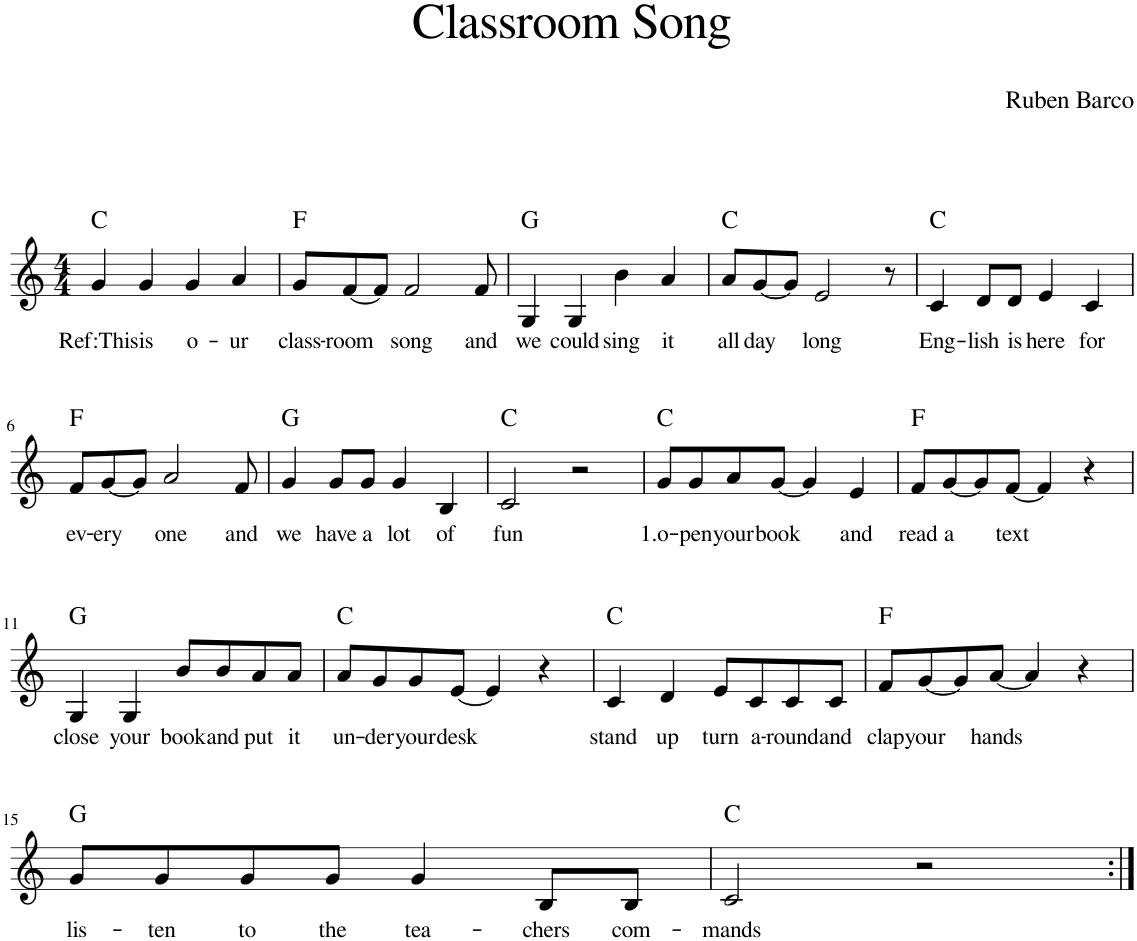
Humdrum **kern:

**kern	**text	**harte
*part1	*part1	*part1
*staff1	*staff1	*
*I"Stimme	*	*
*I'St.	*	*
*clefG2	*	*
*k[]	*	*
*M4/4	*	*
=1	=1	=1
!	!LO:LY:b	!
4g/	Ref:This	C:maj
!	!LO:LY:b	!
4g/	is	.
!	!LO:LY:b	!
4g/	o-	.
!	!LO:LY:b	!
4a/	-ur	.
=2	=2	=2
!	!LO:LY:b	!
8g/L	class-	F:maj
!	!LO:LY:b	!
[8f/	-room	.
8f/J]	.	.
!	!LO:LY:b	!
2f/	song	.
!	!LO:LY:b	!
8f/	and	.
=3	=3	=3
!	!LO:LY:b	!
4G/	we	G:maj
!	!LO:LY:b	!
4G/	could	.
!	!LO:LY:b	!
4b\	sing	.
!	!LO:LY:b	!
4a/	it	.
=4	=4	=4
!	!LO:LY:b	!
8a/L	all	C:maj
!	!LO:LY:b	!
[8g/	day	.
8g/J]	.	.
!	!LO:LY:b	!
2e/	long	.
8r	.	.
=5	=5	=5
!	!LO:LY:b	!
4c/	Eng-	C:maj
!	!LO:LY:b	!
8d/L	-lish	.
!	!LO:LY:b	!
8d/J	is	.
!	!LO:LY:b	!
4e/	here	.
!	!LO:LY:b	!
4c/	for	.
!!LO:LB:g=z
=6	=6	=6
!	!LO:LY:b	!
8f/L	ev-	F:maj
!	!LO:LY:b	!
[8g/	-ery	.
8g/J]	.	.
!	!LO:LY:b	!
2a/	one	.
!	!LO:LY:b	!
8f/	and	.
=7	=7	=7
!	!LO:LY:b	!
4g/	we	G:maj
!	!LO:LY:b	!
8g/L	have	.
!	!LO:LY:b	!
8g/J	a	.
!	!LO:LY:b	!
4g/	lot	.
!	!LO:LY:b	!
4B/	of	.
=8	=8	=8
!	!LO:LY:b	!
2c/	fun	C:maj
2r	.	.
=9	=9	=9
!	!LO:LY:b	!
8g/L	1.o-	C:maj
!	!LO:LY:b	!
8g/	-pen	.
!	!LO:LY:b	!
8a/	your	.
!	!LO:LY:b	!
[8g/J	book	.
4g/]	.	.
!	!LO:LY:b	!
4e/	and	.
=10	=10	=10
!	!LO:LY:b	!
8f/L	read	F:maj
!	!LO:LY:b	!
[8g/	a	.
8g/]	.	.
!	!LO:LY:b	!
[8f/J	text	.
4f/]	.	.
4r	.	.
!!LO:LB:g=z
=11	=11	=11
!	!LO:LY:b	!
4G/	close	G:maj
!	!LO:LY:b	!
4G/	your	.
!	!LO:LY:b	!
8b/L	book	.
!	!LO:LY:b	!
8b/	and	.
!	!LO:LY:b	!
8a/	put	.
!	!LO:LY:b	!
8a/J	it	.
=12	=12	=12
!	!LO:LY:b	!
8a/L	un-	C:maj
!	!LO:LY:b	!
8g/	-der	.
!	!LO:LY:b	!
8g/	your	.
!	!LO:LY:b	!
[8e/J	desk	.
4e/]	.	.
4r	.	.
=13	=13	=13
!	!LO:LY:b	!
4c/	stand	C:maj
!	!LO:LY:b	!
4d/	up	.
!	!LO:LY:b	!
8e/L	turn	.
!	!LO:LY:b	!
8c/	a-	.
!	!LO:LY:b	!
8c/	-round	.
!	!LO:LY:b	!
8c/J	and	.
=14	=14	=14
!	!LO:LY:b	!
8f/L	clap	F:maj
!	!LO:LY:b	!
[8g/	your	.
8g/]	.	.
!	!LO:LY:b	!
[8a/J	hands	.
4a/]	.	.
4r	.	.
!!LO:LB:g=z
=15	=15	=15
!	!LO:LY:b	!
8g/L	lis-	G:maj
!	!LO:LY:b	!
8g/	-ten	.
!	!LO:LY:b	!
8g/	to	.
!	!LO:LY:b	!
8g/J	the	.
!	!LO:LY:b	!
4g/	tea-	.
!	!LO:LY:b	!
8B/L	-chers	.
!	!LO:LY:b	!
8B/J	com-	.
=16	=16	=16
!	!LO:LY:b	!
2c/	-mands	C:maj
2r	.	.
=:|!	=:|!	=:|!
*-	*-	*-
